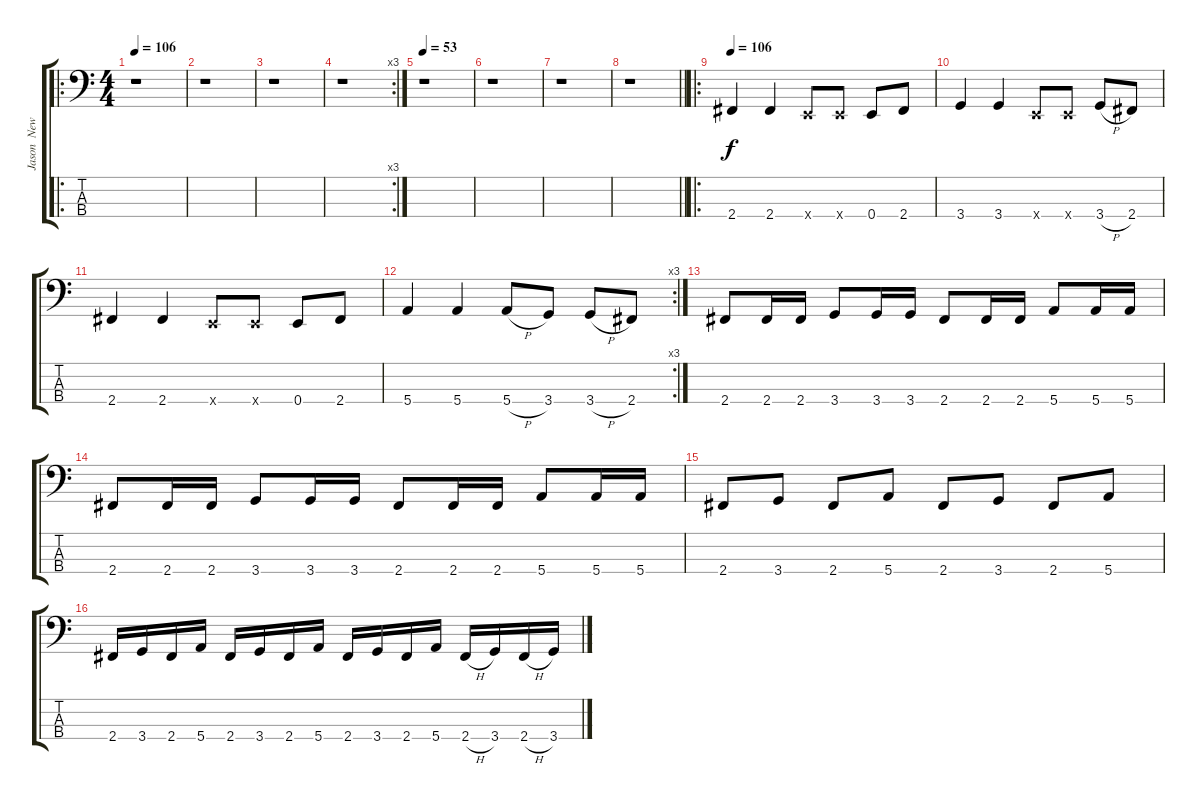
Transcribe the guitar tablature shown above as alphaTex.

\track ("Jason  Newsted" "Jason  New") {instrument electricbasspick}
\staff {score tabs}
\tuning (G2 D2 A1 E1) {hide}
\ro
\ts (4 4)
\tempo 106
\tempo 53
\tempo 106
\clef f4
\ks c
r.1{dy f instrument electricbasspick} |
r.1 |
r.1 |
\rc 3
r.1 |
\tempo 53
r.1 |
r.1 |
r.1 |
\barLineRight lightlight
r.1 |
\ro
\tempo 106
2.4.4 2.4.4 0.4{x}.8 0.4{x}.8 0.4.8 2.4.8 |
3.4.4 3.4.4 0.4{x}.8 0.4{x}.8 3.4{h}.8 2.4.8 |
2.4.4 2.4.4 0.4{x}.8 0.4{x}.8 0.4.8 2.4.8 |
\rc 3
5.4.4 5.4.4 5.4{h}.8 3.4.8 3.4{h}.8 2.4.8 |
2.4.8 2.4.16 2.4.16 3.4.8 3.4.16 3.4.16 2.4.8 2.4.16 2.4.16 5.4.8 5.4.16 5.4.16 |
2.4.8 2.4.16 2.4.16 3.4.8 3.4.16 3.4.16 2.4.8 2.4.16 2.4.16 5.4.8 5.4.16 5.4.16 |
2.4.8 3.4.8 2.4.8 5.4.8 2.4.8 3.4.8 2.4.8 5.4.8 |
2.4.16 3.4.16 2.4.16 5.4.16 2.4.16 3.4.16 2.4.16 5.4.16 2.4.16 3.4.16 2.4.16 5.4.16 2.4{h}.16 3.4.16 2.4{h}.16 3.4.16
